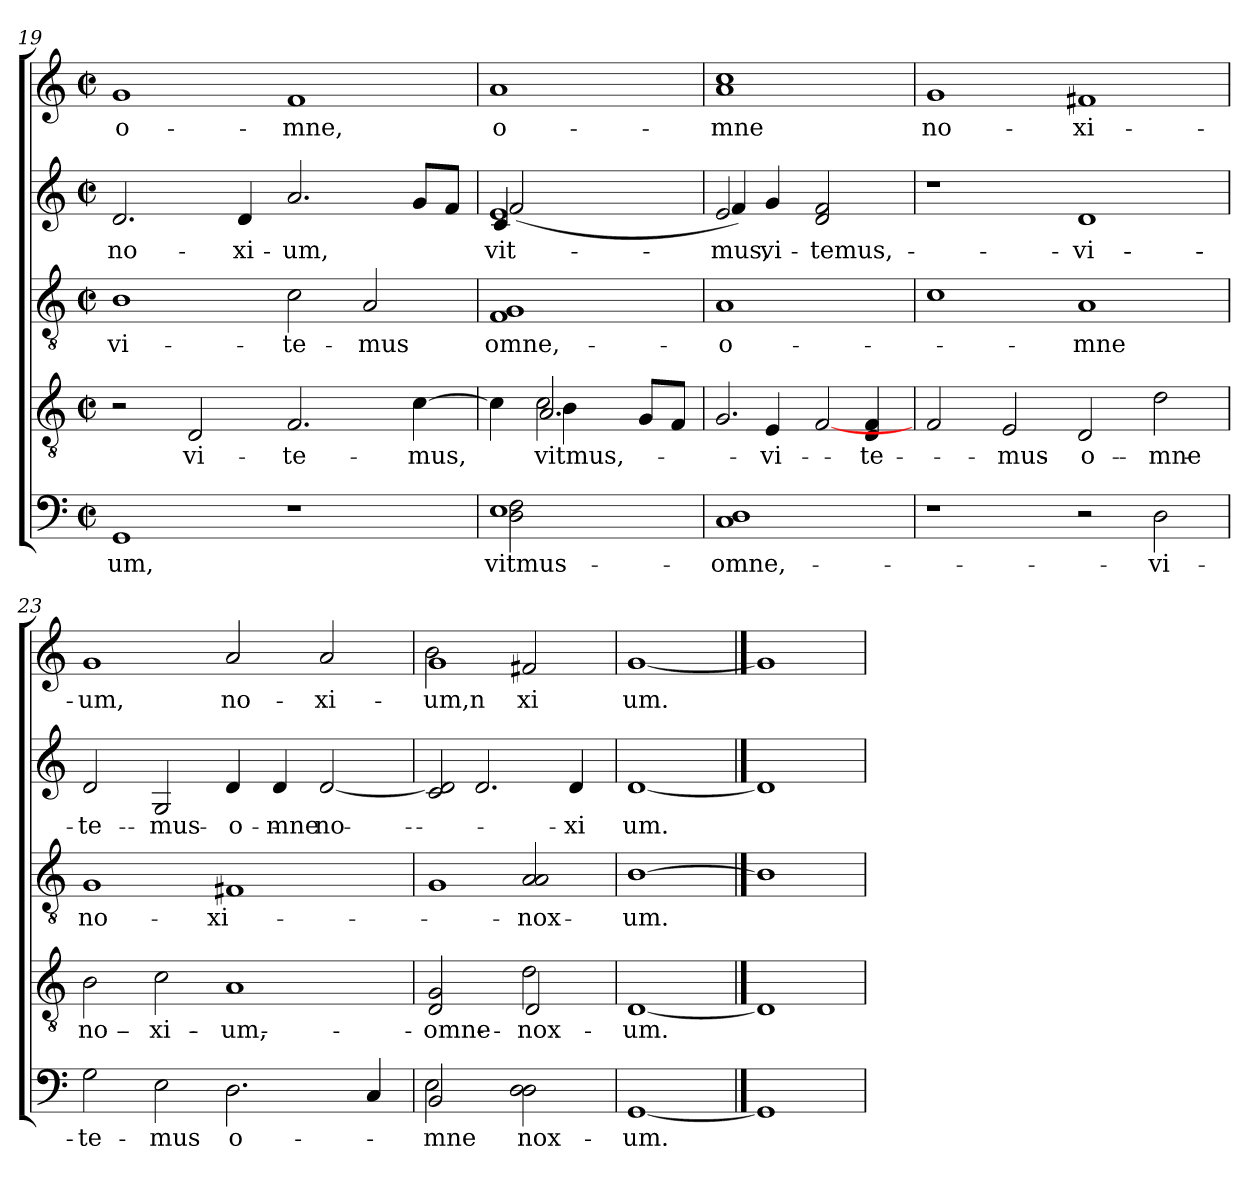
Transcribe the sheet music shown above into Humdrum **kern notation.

**kern	**text	**kern	**text	**kern	**text	**kern	**text	**kern	**text
*part5	*part5	*part4	*part4	*part3	*part3	*part2	*part2	*part1	*part1
*staff5	*staff5	*staff4	*staff4	*staff3	*staff3	*staff2	*staff2	*staff1	*staff1
!!LO:PB:g=z
*clefF4	*	*clefGv2	*	*clefGv2	*	*clefG2	*	*clefG2	*
*k[]	*	*k[]	*	*k[]	*	*k[]	*	*k[]	*
*C:	*	*C:	*	*C:	*	*C:	*	*C:	*
*M2/2	*	*M2/2	*	*M2/2	*	*M2/2	*	*M2/2	*
*met(c|)	*	*met(c|)	*	*met(c|)	*	*met(c|)	*	*met(c|)	*
=19	=19	=19	=19	=19	=19	=19	=19	=19	=19
!	!LO:LY:b	!	!	!	!LO:LY:b	!	!LO:LY:b	!	!LO:LY:b
1GG	-um,	2r	.	1B	vi-	2.d/	no-	1g	o-
!	!	!	!LO:LY:b	!	!	!	!	!	!
.	.	2D/	vi-	.	.	.	.	.	.
!	!	!	!	!	!	!	!LO:LY:b	!	!
.	.	.	.	.	.	4d/	-xi-	.	.
!	!	!	!LO:LY:b	!	!LO:LY:b	!	!LO:LY:b	!	!LO:LY:b
1r	.	2.F/	-te-	2c\	-te-	2.a/	-um,	1f	-mne,
!	!	!	!	!	!LO:LY:b	!	!	!	!
.	.	.	.	2A/	-mus	.	.	.	.
!	!	!	!LO:LY:b	!	!	!	!	!	!
.	.	[>4c\	-mus,	.	.	8g/L	.	.	.
.	.	.	.	.	.	8f/J	.	.	.
=20	=20	=20	=20	=20	=20	=20	=20	=20	=20
*^	*	*	*	*	*	*	*	*	*
!	!	!LO:LY:b	!	!	!	!LO:LY:b	!	!LO:LY:b	!	!LO:LY:b
*	*	*	*^	*	*	*	*^	*	*	*
*	*	*	*	*^	*	*	*	*	*^	*	*	*
1E	2D\ 2F\	vitmus-	4c\]	4ryy	4ryy	.	1F 1G	omne,-	1e	(<2f/	4c/	vit-	1a	o-
!	!	!	!	!	!	!LO:LY:b	!	!	!	!	!	!	!	!
.	.	.	2.A/	2c\	4B\	vitmus,-	.	.	.	.	2.ryy	.	.	.
.	2ryy	.	.	.	4ryy	.	.	.	.	2ryy	.	.	.	.
.	.	.	.	4ryy	8G/L	.	.	.	.	.	.	.	.	.
.	.	.	.	.	8F/J	.	.	.	.	.	.	.	.	.
*v	*v	*	*	*	*	*	*	*	*v	*v	*v	*	*	*
=21	=21	=21	=21	=21	=21	=21	=21	=21	=21	=21	=21
!	!LO:LY:b	!	!	!	!	!	!LO:LY:b	!	!LO:LY:b	!	!LO:LY:b
*	*	*	*v	*v	*	*	*	*^	*	*	*
1C 1D	-omne,-	2.G/	4ryy	.	1A	-o-	2e/	4f/)	-mus,	1a 1cc	-mne
!	!	!	!	!LO:LY:b	!	!	!	!	!LO:LY:b	!	!
.	.	.	4E/	-vi-	.	.	.	4g/	vi-	.	.
!	!	!	!	!	!	!	!	!	!LO:LY:b	!	!
.	.	.	[<2F/	.	.	.	2ryy	2d/ 2f/	-temus,-	.	.
!	!	!	!	!LO:LY:b	!	!	!	!	!	!	!
.	.	4D/ 4F/	.	-te-	.	.	.	.	.	.	.
*	*	*v	*v	*	*	*	*v	*v	*	*	*
=22	=22	=22	=22	=22	=22	=22	=22	=22	=22
!	!	!	!	!	!	!	!	!	!LO:LY:b
1r	.	2F/	.	1c	.	1r	.	1g	no-
!	!	!	!LO:LY:b	!	!	!	!	!	!
.	.	2E/	-mus	.	.	.	.	.	.
!	!	!	!LO:LY:b	!	!LO:LY:b	!	!LO:LY:b	!	!LO:LY:b
2r	.	2D/	o-	1A	-mne	1d	-vi-	1f#X	-xi-
!	!LO:LY:b	!	!LO:LY:b	!	!	!	!	!	!
2D\	-vi-	2d\	-mne	.	.	.	.	.	.
=23	=23	=23	=23	=23	=23	=23	=23	=23	=23
!	!LO:LY:b	!	!LO:LY:b	!	!LO:LY:b	!	!LO:LY:b	!	!LO:LY:b
2G\	-te-	2B\	no-	1G	no-	2d/	-te-	1g	-um,
!	!LO:LY:b	!	!LO:LY:b	!	!	!	!LO:LY:b	!	!
2E\	-mus	2c\	-xi-	.	.	2G/	-mus	.	.
!	!LO:LY:b	!	!LO:LY:b	!	!LO:LY:b	!	!LO:LY:b	!	!LO:LY:b
2.D\	o-	1A	-um,	1F#X	-xi-	4d/	o-	2a/	no-
!	!	!	!	!	!	!	!LO:LY:b	!	!
.	.	.	.	.	.	4d/	-mne	.	.
!	!	!	!	!	!	!	!LO:LY:b	!	!LO:LY:b
.	.	.	.	.	.	[<2d/	no-	2a/	-xi-
4C/	.	.	.	.	.	.	.	.	.
=24	=24	=24	=24	=24	=24	=24	=24	=24	=24
*^	*	*	*	*	*	*	*	*	*
!	!	!LO:LY:b	!	!LO:LY:b	!	!	!	!	!	!LO:LY:b
*	*	*	*^	*	*^	*	*^	*	*^	*
*	*	*	*	*	*	*	*	*	*	*^	*	*	*	*
2BB/	2E\	-mne	2D/ 2G/	2ryy	omne-	1G	2ryy	.	2c/ 2d/]	4ryy	2.ryy	.	1g	2b\	-um,n
.	.	.	.	.	.	.	.	.	.	2.d/	.	.	.	.	.
!	!	!LO:LY:b	!	!	!LO:LY:b	!	!	!LO:LY:b	!	!	!	!	!	!	!LO:LY:b
2D\ 2D\	2ryy	-nox-	2d\	2D/	-nox-	.	2A/ 2A/	-nox-	2ryy	.	.	.	.	2f#X/	xi-
!	!	!	!	!	!	!	!	!	!	!	!	!LO:LY:b	!	!	!
.	.	.	.	.	.	.	.	.	.	.	4d/	-xi-	.	.	.
*v	*v	*	*	*	*	*v	*v	*	*	*	*	*	*v	*v	*
*	*	*v	*v	*	*	*	*	*	*	*	*	*
=25	=25	=25	=25	=25	=25	=25	=25	=25	=25	=25	=25
!	!LO:LY:b	!	!LO:LY:b	!	!LO:LY:b	!	!	!	!LO:LY:b	!	!LO:LY:b
*	*	*	*	*	*	*v	*v	*v	*	*	*
[1GG	um.	[1D	-um.	[1B	-um.	[1d	-um.	[1g	-um.
==26	==26	==26	==26	==26	==26	==26	==26	==26	==26
1GG]	.	1D]	.	1B]	.	1d]	.	1g]	.
=	=	=	=	=	=	=	=	=	=
*-	*-	*-	*-	*-	*-	*-	*-	*-	*-
